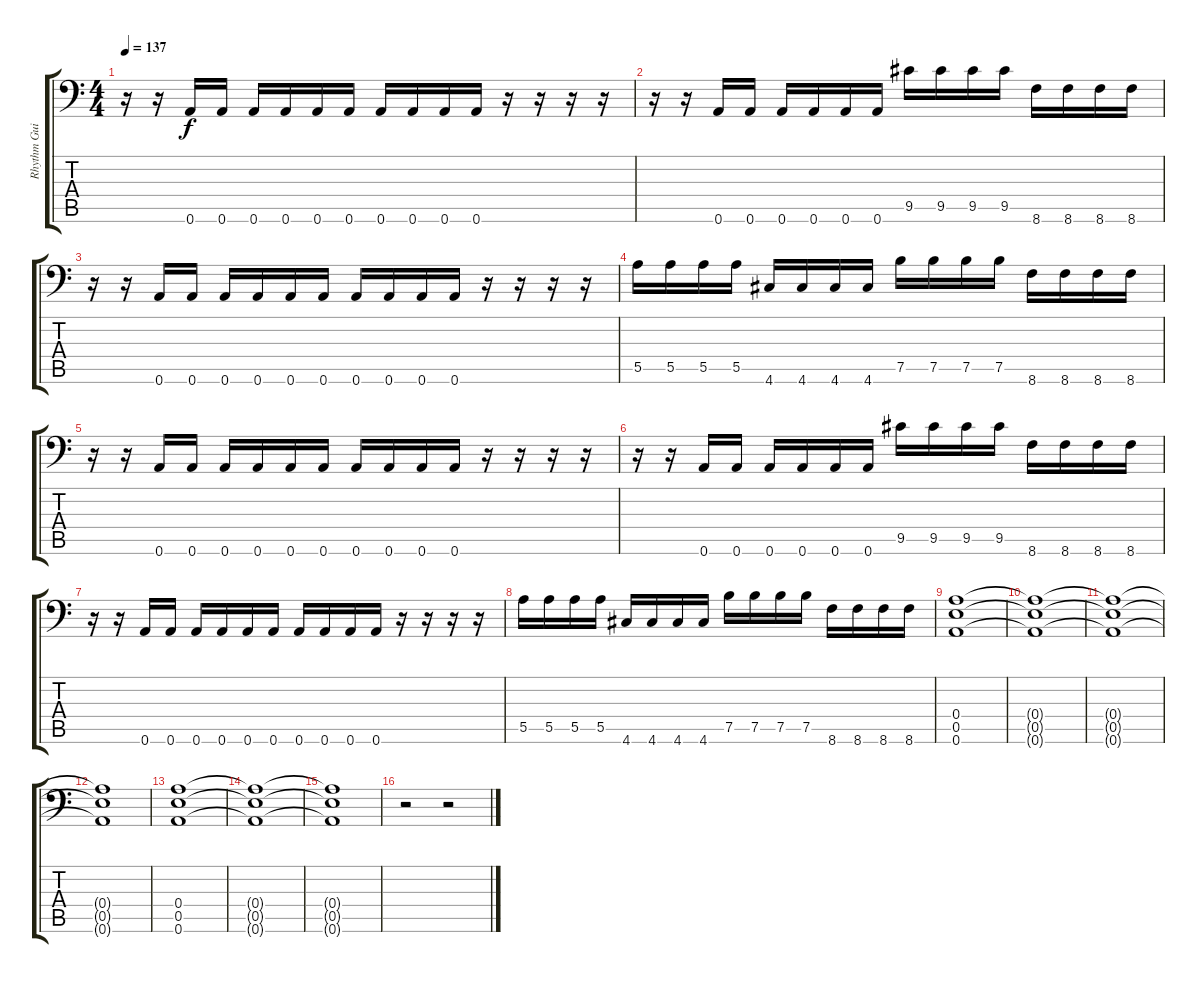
\track ("Rhythm Guitar 2" "Rhythm Gui") {instrument distortionguitar}
\staff {score tabs}
\tuning (B3 Gb3 D3 A2 E2 A1) {hide}
\ts (4 4)
\tempo 137
\clef f4
\ks c
r.16{dy f} r.16 0.6.16 0.6.16 0.6.16 0.6.16 0.6.16 0.6.16 0.6.16 0.6.16 0.6.16 0.6.16 r.16 r.16 r.16 r.16 |
r.16 r.16 0.6.16 0.6.16 0.6.16 0.6.16 0.6.16 0.6.16 9.5.16 9.5.16 9.5.16 9.5.16 8.6.16 8.6.16 8.6.16 8.6.16 |
r.16 r.16 0.6.16 0.6.16 0.6.16 0.6.16 0.6.16 0.6.16 0.6.16 0.6.16 0.6.16 0.6.16 r.16 r.16 r.16 r.16 |
5.5.16 5.5.16 5.5.16 5.5.16 4.6.16 4.6.16 4.6.16 4.6.16 7.5.16 7.5.16 7.5.16 7.5.16 8.6.16 8.6.16 8.6.16 8.6.16 |
r.16 r.16 0.6.16 0.6.16 0.6.16 0.6.16 0.6.16 0.6.16 0.6.16 0.6.16 0.6.16 0.6.16 r.16 r.16 r.16 r.16 |
r.16 r.16 0.6.16 0.6.16 0.6.16 0.6.16 0.6.16 0.6.16 9.5.16 9.5.16 9.5.16 9.5.16 8.6.16 8.6.16 8.6.16 8.6.16 |
r.16 r.16 0.6.16 0.6.16 0.6.16 0.6.16 0.6.16 0.6.16 0.6.16 0.6.16 0.6.16 0.6.16 r.16 r.16 r.16 r.16 |
5.5.16 5.5.16 5.5.16 5.5.16 4.6.16 4.6.16 4.6.16 4.6.16 7.5.16 7.5.16 7.5.16 7.5.16 8.6.16 8.6.16 8.6.16 8.6.16 |
(0.4 0.5 0.6).1 |
(0.4{t} 0.5{t} 0.6{t}).1 |
(0.4{t} 0.5{t} 0.6{t}).1 |
(0.4{t} 0.5{t} 0.6{t}).1 |
(0.4 0.5 0.6).1 |
(0.4{t} 0.5{t} 0.6{t}).1 |
(0.4{t} 0.5{t} 0.6{t}).1 |
r.2 r.2
